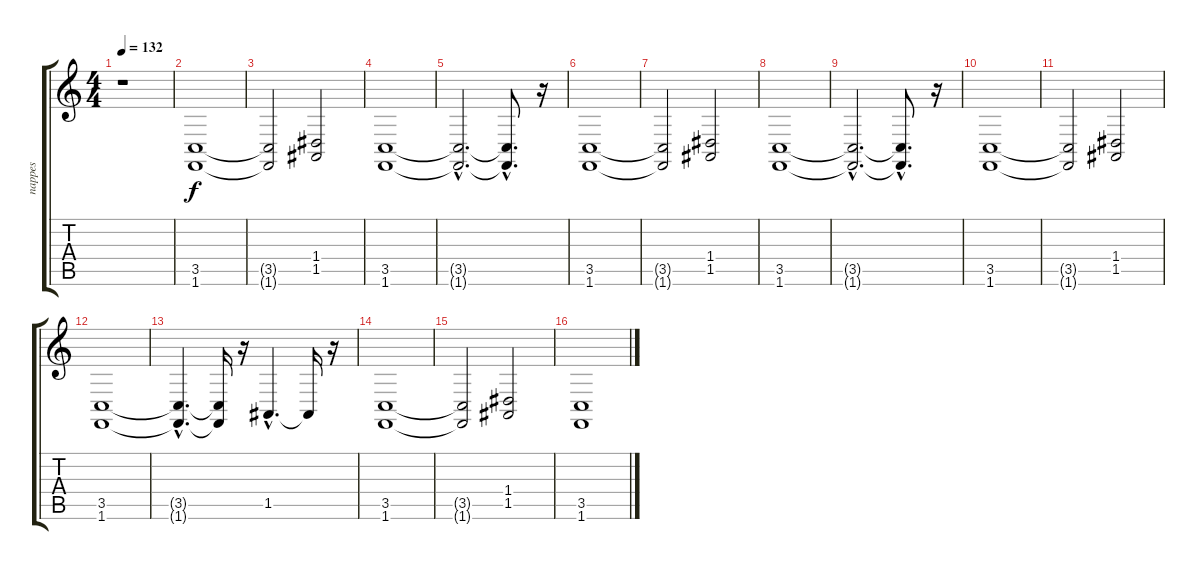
\track ("nappes" "nappes") {instrument synthstrings1}
\staff {score tabs}
\tuning (E4 B3 G3 D3 A2 E2) {hide}
\ts (4 4)
\tempo 132
\clef g2
\ks c
r.1{dy f instrument synthstrings1} |
(3.5 1.6).1 |
(3.5{t} 1.6{t}).2 (1.4 1.5).2 |
(3.5 1.6).1 |
(3.5{hac t} 1.6{hac t}).2{d} (3.5{hac t} 1.6{hac t}).8{d} r.16 |
(3.5 1.6).1 |
(3.5{t} 1.6{t}).2 (1.4 1.5).2 |
(3.5 1.6).1 |
(3.5{hac t} 1.6{hac t}).2{d} (3.5{hac t} 1.6{hac t}).8{d} r.16 |
(3.5 1.6).1 |
(3.5{t} 1.6{t}).2 (1.4 1.5).2 |
(3.5 1.6).1 |
(3.5{hac t} 1.6{hac t}).4{d} (3.5{t} 1.6{t}).16 r.16 1.5{hac}.4{d} 1.5{t}.16 r.16 |
(3.5 1.6).1 |
(3.5{t} 1.6{t}).2 (1.4 1.5).2 |
(3.5 1.6).1
